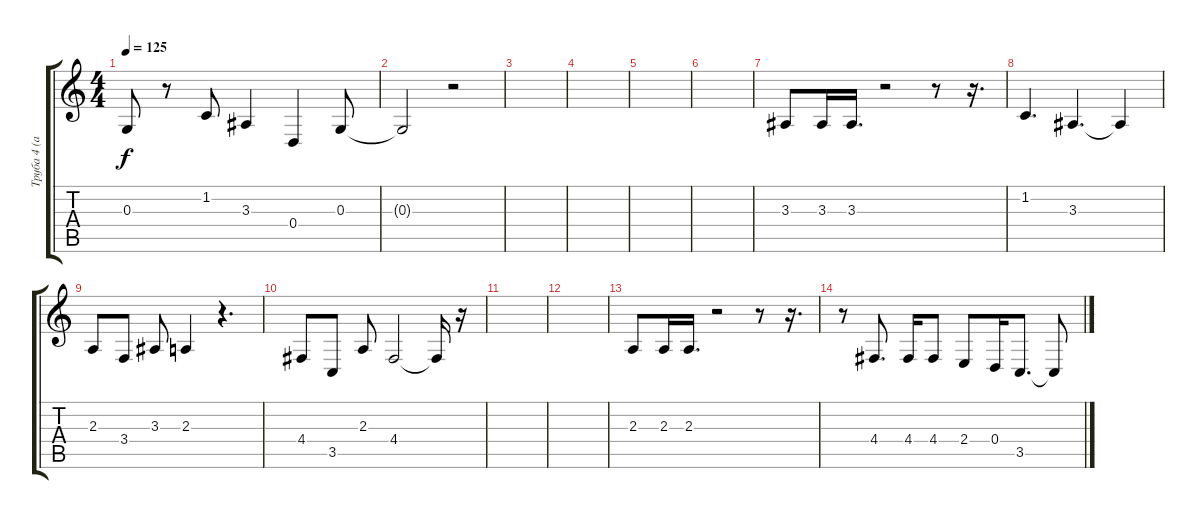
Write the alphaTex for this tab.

\track ("Труба 4 (аккомп.)" "Труба 4 (а") {instrument trombone}
\staff {score tabs}
\tuning (E4 B3 G3 D3 A2 E2) {hide}
\ts (4 4)
\tempo 125
\clef g2
\ks c
0.3.8{dy f} r.8 1.2.8 3.3.4 0.4.4 0.3.8 |
0.3{t}.2 r.2 |
|
|
|
|
3.3.8 3.3.16 3.3.16{d} r.2 r.8 r.16{d} |
1.2.4{d} 3.3.4{d} 3.3{t}.4 |
2.3.8 3.4.8 3.3.8 2.3.4 r.4{d} |
4.4.8 3.5.8 2.3.8 4.4.2 4.4{t}.16 r.16 |
|
|
2.3.8 2.3.16 2.3.16{d} r.2 r.8 r.16{d} |
r.8 4.4.8{d} 4.4.16 4.4.8 2.4.8 0.4.16 3.5.8{d} 3.5{t}.8
